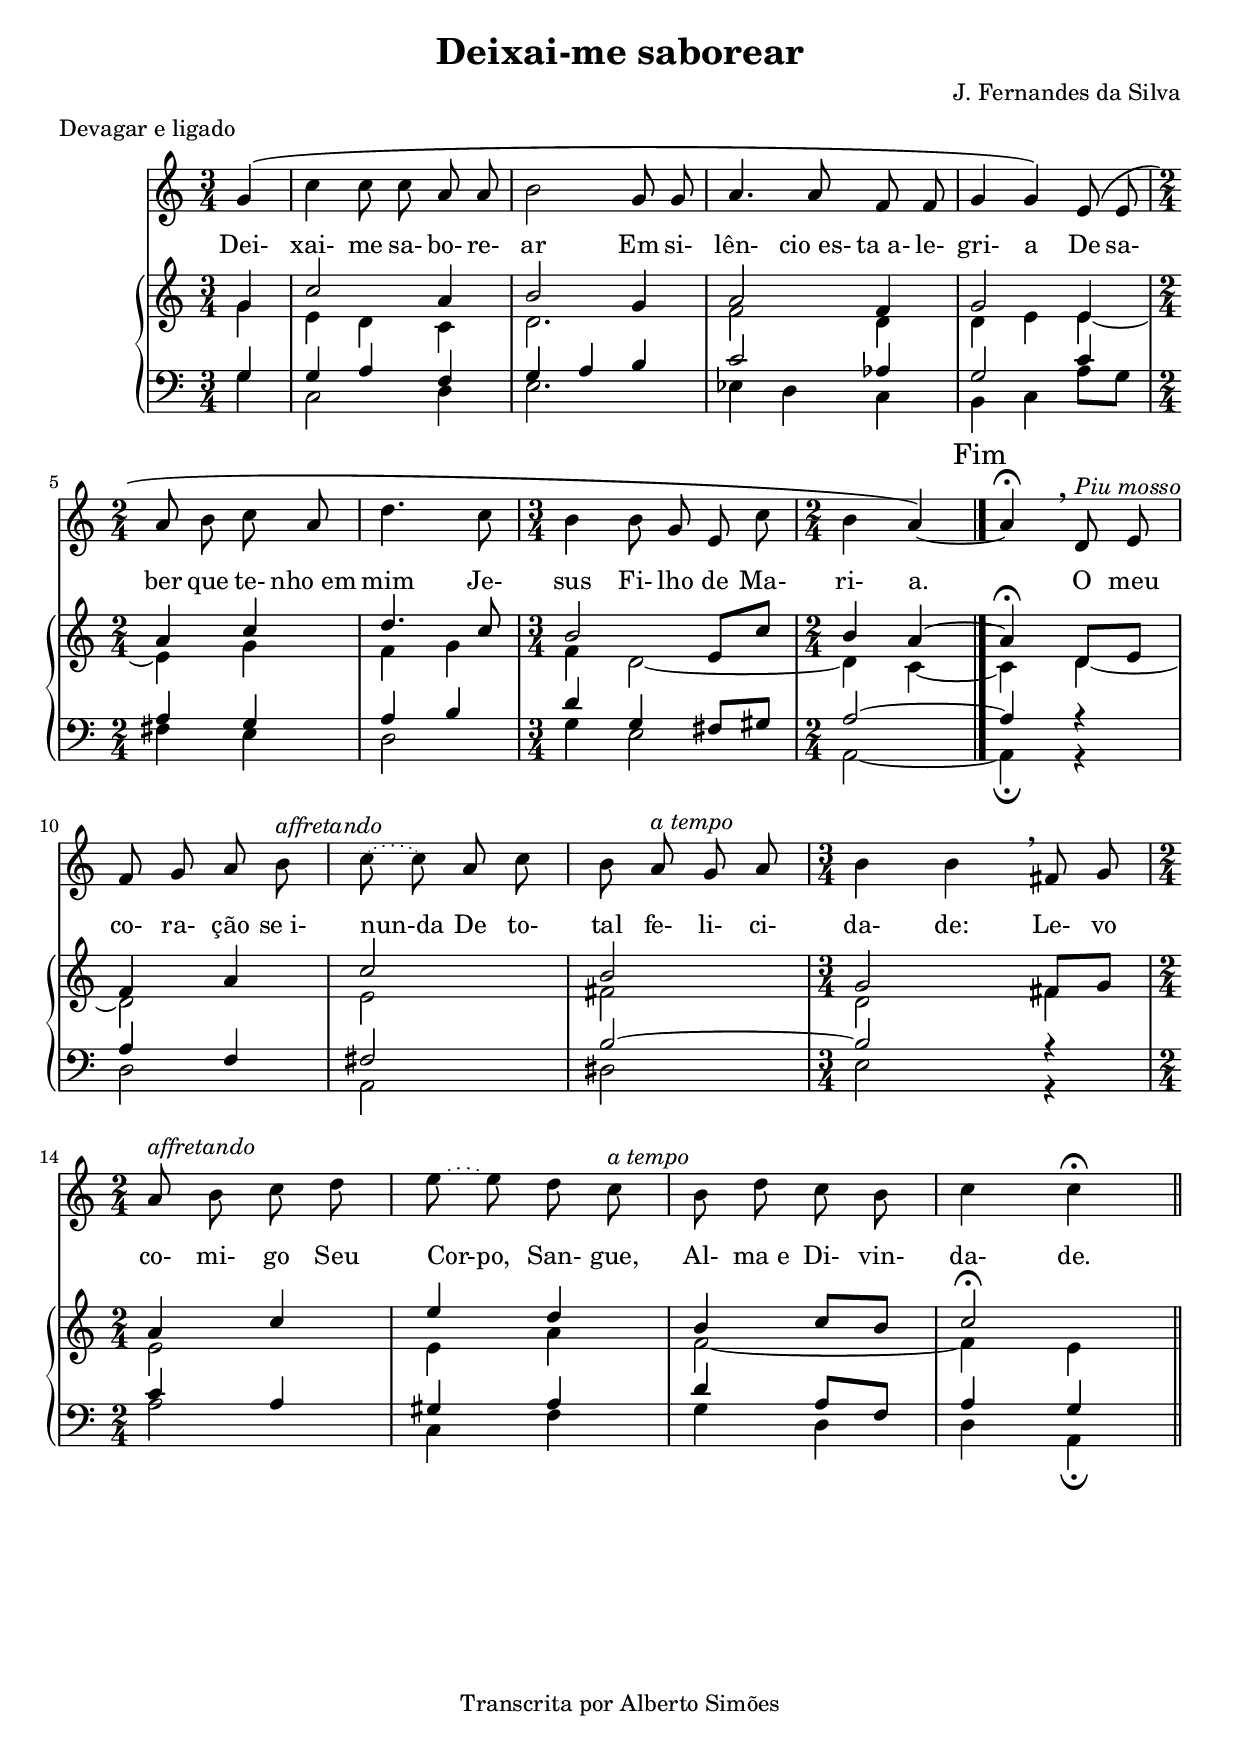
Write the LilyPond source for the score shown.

\version "2.14.0"

\header {
  title = "Deixai-me saborear"
  composer = "J. Fernandes da Silva"
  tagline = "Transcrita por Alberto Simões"

  ocasioes = "comunhao"
  seccao   = "comunhao,accaodegracas"

  meter = "Devagar e ligado"
}



global = {
  \key c \major
  \time 3/4
}

melody = \relative c'' {
  \global
  \clef treble
  \autoBeamOff

  \partial 4 g4\(
    c c8 c a a
    b2 g8 g 
    a4. a8 f f
    g4 g\)
  e8\( e 
       \time 2/4 \break
       a b c a 
       d4. c8
       \time 3/4
       b4 b8 g e c'
       \time 2/4
       b4 a\)  ~
  \mark "Fim" \bar "|."
  a4 \fermata \breathe d,8^\markup{\italic{Piu mosso}} e
  f g a b^\markup{\italic{affretando}}
  \tieDotted 
  c~c a c
  b a^\markup{\italic{a tempo}} g a
  \time 3/4
  b4 b \breathe fis8 g
  \time 2/4
  a^\markup{\italic{affretando}} b c d
  e ~ e d c^\markup{\italic{a tempo}}
  b d c b
  c4 c \fermata \bar "||"
}

text = \lyricmode {
  Dei- xai- me sa- bo- re- ar
  Em si- lên- cio_es- ta_a- le- gri- a
  De sa- ber que te- nho_em mim
  Je- sus Fi- lho de Ma- ri- a.

  O meu co- ra- ção se_i- "nun-da"
  De to- tal fe- li- ci- da- de:
  Le- vo co- mi- go Seu "Cor-po," San- gue, Al- ma_e Di- vin- da- de.
}

upperA = \relative c'' {
  \partial 4 g4
  c2 a4 b2 g4 a2 f4
  g2 e4 a c d4. c8 b2 e,8[ c']
  b4 a ~ a\fermata d,8[ e] f4 a c2 b
  g fis8[ g] a4 c e d b c8[ b] c2 \fermata
}

upperB = \relative c'' {
  \partial 4 g4
  e d c d2. f2 d4
  d e e ~ e g f g f d2 ~
  d4 c ~ c d ~ d2 e fis 
  d2 fis4 e2 e4 a f2 ~ f4 e
}

upper = {
  \global
  \clef treble
  << \upperA \\ \upperB >>
}


lowerA = \relative c' {
  \partial 4 g4
  g a f g a b c2 aes4
  g2 c4 a g a b d g, fis8[ gis]
  a2 ~ a4 r a f fis2 b ~
  b r4 c a gis a d a8[ f] a4 g
}

lowerB = \relative c' {
  \partial 4 g c,2 d4 e2. ees4 d c
  b c a'8[ g] fis4 e d2 g4 e2
  a,2 ~ a4_\fermata r d2 a dis
  e r4 a2 c,4 f g d d a_\fermata
}

lower = {
  \global
  \clef bass
  << \lowerA \\ \lowerB >>
}

\score {
  <<
    \new Voice = "mel" \melody
    \new PianoStaff <<
      \new Staff = "upper" \upper
      \new Staff = "lower" \lower
    >>
    \new Lyrics \with { alignAboveContext = "upper" }
                { \lyricsto "mel" \text}
  >>
  \layout {
    \context {
      \Staff \RemoveEmptyStaves       
      % \override VerticalAxisGroup #'remove-first = ##t
    }
  }
  \midi {
    \context {
      \Score
      tempoWholesPerMinute = #(ly:make-moment 75 4)
    }
  }
}


